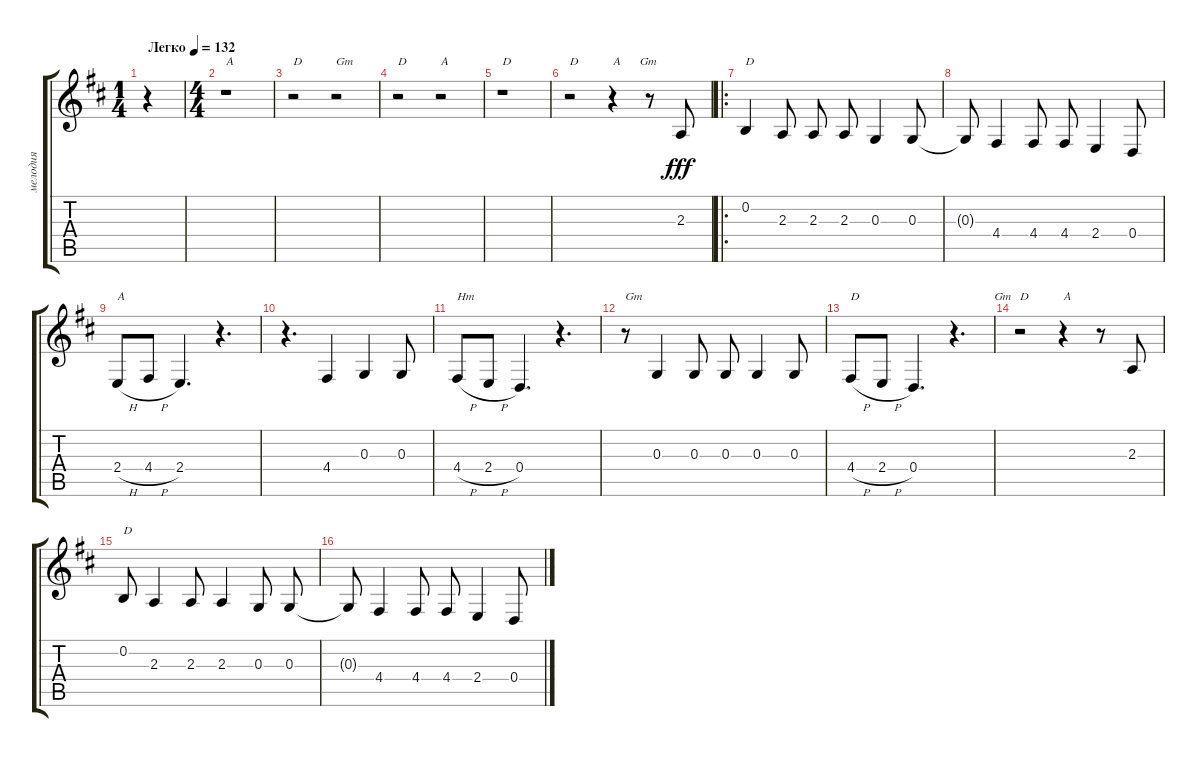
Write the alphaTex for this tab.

\track ("мелодия" "мелодия") {instrument accordion}
\staff {score tabs}
\tuning (E4 B3 G3 D3 A2 E2) {hide}
\ts (1 4)
\tempo (132 "Легко")
\clef g2
\ks d
r.4{dy fff instrument accordion} |
\ts (4 4)
r.1{txt "A"} |
r.2{txt "D                                               "} r.2{txt "Gm"} |
r.2{txt "D                                               "} r.2{txt "A"} |
r.1{txt "D                                           Gm"} |
r.2{txt "D"} r.4{txt "A"} r.8 2.3.8 |
\ro
0.2.4{txt "D"} 2.3.8{beam split} 2.3.8 2.3.8 0.3.4 0.3.8 |
0.3{t}.8 4.4.4 4.4.8 4.4.8 2.4.4 0.4.8 |
2.4{h}.8{txt "A"} 4.4{h}.8 2.4.4{d} r.4{d} |
r.4{d} 4.4.4 0.3.4 0.3.8 |
4.4{h}.8{txt "Hm"} 2.4{h}.8 0.4.4{d} r.4{d} |
r.8{txt "Gm"} 0.3.4 0.3.8 0.3.8 0.3.4 0.3.8 |
4.4{h}.8{txt "D"} 2.4{h}.8 0.4.4{d txt "                           Gm"} r.4{d} |
r.2{txt "D"} r.4{txt "A"} r.8 2.3.8 |
0.2.8{txt "D"} 2.3.4 2.3.8 2.3.4 0.3.8{beam split} 0.3.8 |
0.3{t}.8 4.4.4 4.4.8 4.4.8 2.4.4 0.4.8
